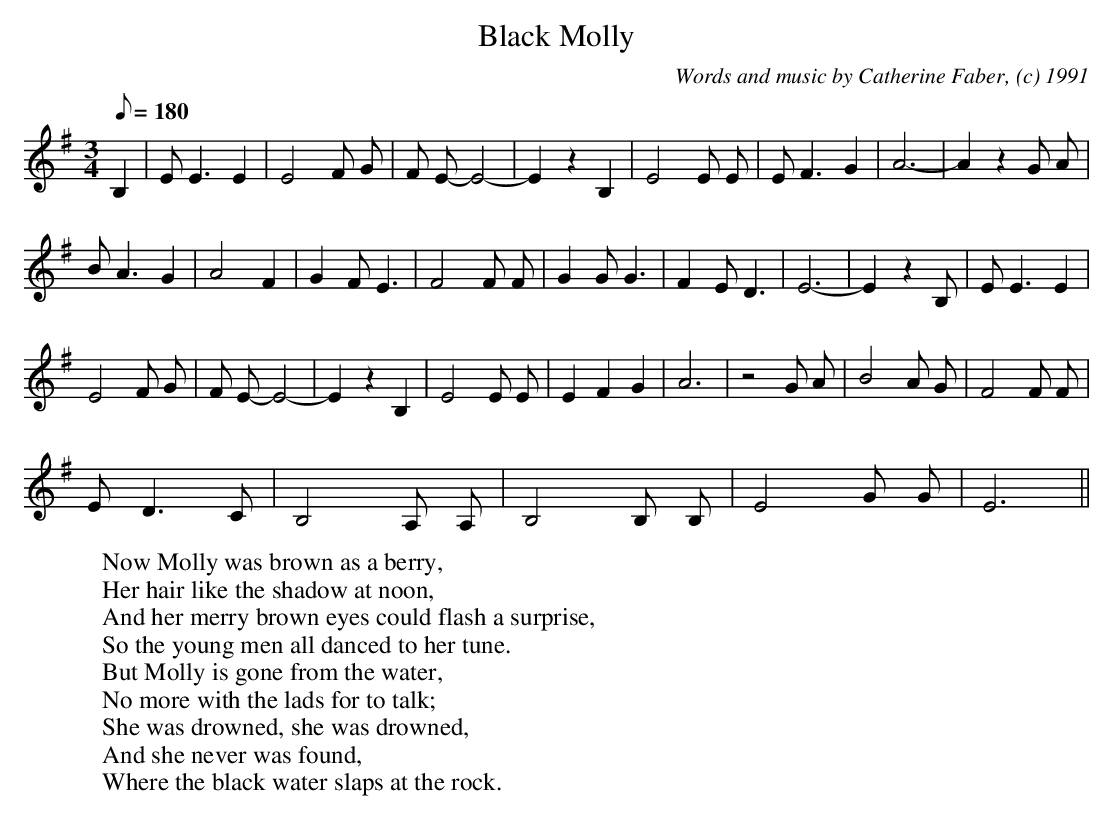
X:1
T:Black Molly
M:3/4
L:1/8
Q:180
C:Words and music by Catherine Faber, (c) 1991
W:Now Molly was brown as a berry,
W:Her hair like the shadow at noon,
W:And her merry brown eyes could flash a surprise,
W:So the young men all danced to her tune.
W:But Molly is gone from the water,
W:No more with the lads for to talk;
W:She was drowned, she was drowned,
W:And she never was found,
W:Where the black water slaps at the rock.
K:G
B,2|E E3 E2|E4 F G|F E-E4-|E2 z2 B,2| E4 E E| E F3 G2| A6-|A2 z2 G A|
B A3 G2|A4 F2|G2 F E3|F4 F F |G2 G G3| F2 E D3|E6-|E2 z2 B,|E E3 E2|
E4 F G|F E-E4-|E2 z2 B,2|E4 E E|E2 F2 G2|A6|z4 G A|B4 A G| F4 F F|
E D3 C|B,4 A, A,|B,4 B, B,|E4 G G|E6||
